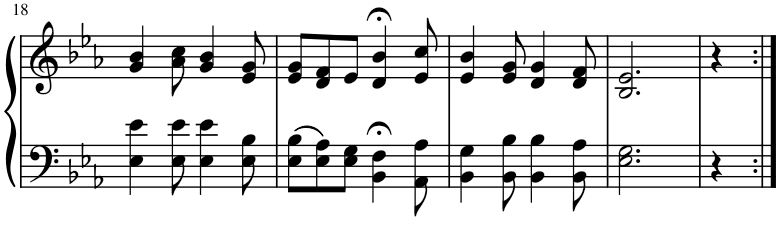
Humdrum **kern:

**kern	**kern
*part1	*part1
*staff2	*staff1
*I"Piano	*
*I'Pno.	*
!!LO:PB:g=z
*clefF4	*clefG2
*k[b-e-a-]	*k[b-e-a-]
*M6/8	*M6/8
=18	=18
4E-\ 4e-\	4g/ 4b-/
8E-\ 8e-\	8a-\ 8cc\
4E-\ 4e-\	4g/ 4b-/
8E-\ 8B-\	8e-/ 8g/
=19	=19
8E-\ 8B-\L	8e-/ 8g/L
8E-\ 8A-\	8d/ 8f/
8E-\ 8G\J	8e-/J
4BB-\;< 4F\;<	4d/;< 4b-/;<
8AA-\ 8A-\	8e-/ 8cc/
=20	=20
4BB-\ 4G\	4e-/ 4b-/
8BB-\ 8B-\	8e-/ 8g/
4BB-\ 4B-\	4d/ 4g/
8BB-\ 8A-\	8d/ 8f/
=21	=21
2.E-\ 2.G\	2.B-/ 2.e-/
=22	=22
4r	4r
=:|!	=:|!
*-	*-
